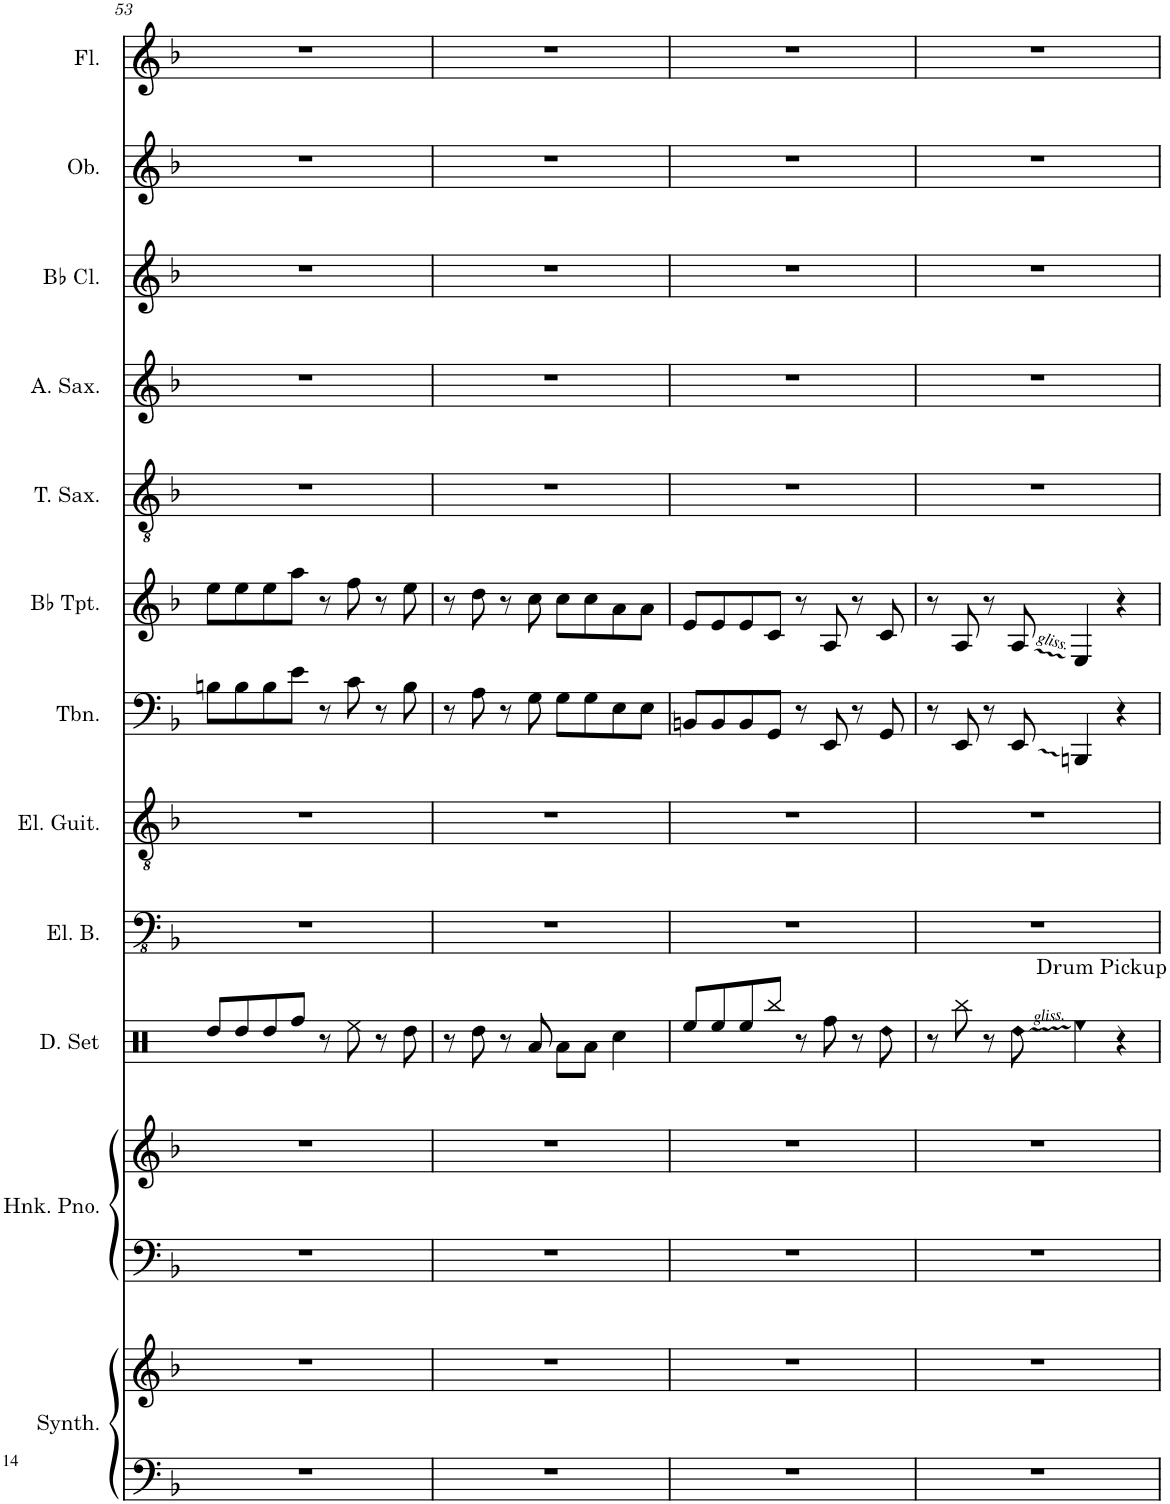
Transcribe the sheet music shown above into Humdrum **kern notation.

**kern	**kern	**kern	**kern	**kern	**kern	**kern	**kern	**kern	**kern	**kern	**kern	**kern	**kern
*part12	*part12	*part11	*part11	*part10	*part9	*part8	*part7	*part6	*part5	*part4	*part3	*part2	*part1
*staff14	*staff13	*staff12	*staff11	*staff10	*staff9	*staff8	*staff7	*staff6	*staff5	*staff4	*staff3	*staff2	*staff1
*I"Warm Synthesizer	*	*I"Honky Tonk Piano	*	*I"Drumset	*I"Electric Bass	*I"Electric Guitar	*I"Trombone	*I"Bb Trumpet	*I"Tenor Saxophone	*I"Alto Saxophone	*I"Bb Clarinet	*I"Oboe	*I"Flute
*I'Synth.	*	*I'Hnk. Pno.	*	*I'D. Set	*I'El. B.	*I'El. Guit.	*I'Tbn.	*I'Bb Tpt.	*I'T. Sax.	*I'A. Sax.	*I'Bb Cl.	*I'Ob.	*I'Fl.
!!LO:PB:g=z
*clefF4	*clefG2	*clefF4	*clefG2	*clefX	*clefFv4	*clefGv2	*clefF4	*clefG2	*clefGv2	*clefG2	*clefG2	*clefG2	*clefG2
*	*	*	*	*	*	*	*	*ITrd1c2	*ITrd8c14	*ITrd5c9	*ITrd1c2	*	*
*k[b-]	*k[b-]	*k[b-]	*k[b-]	*k[b-]	*k[b-]	*k[b-]	*k[b-]	*k[b-]	*k[b-]	*k[b-]	*k[b-]	*k[b-]	*k[b-]
*M4/4	*M4/4	*M4/4	*M4/4	*M4/4	*M4/4	*M4/4	*M4/4	*M4/4	*M4/4	*M4/4	*M4/4	*M4/4	*M4/4
=53	=53	=53	=53	=53	=53	=53	=53	=53	=53	=53	=53	=53	=53
1r	1r	1r	1r	8Rdd/L	1r	1r	8Bn\L	8ee\L	1r	1r	1r	1r	1r
.	.	.	.	8Rdd/	.	.	8B\	8ee\	.	.	.	.	.
.	.	.	.	8Rdd/	.	.	8B\	8ee\	.	.	.	.	.
.	.	.	.	8Rff/J	.	.	8e\J	8aa\J	.	.	.	.	.
.	.	.	.	8r	.	.	8r	8r	.	.	.	.	.
.	.	.	.	8Ree\	.	.	8c\	8ff\	.	.	.	.	.
.	.	.	.	8r	.	.	8r	8r	.	.	.	.	.
.	.	.	.	8Rdd\	.	.	8B\	8ee\	.	.	.	.	.
=54	=54	=54	=54	=54	=54	=54	=54	=54	=54	=54	=54	=54	=54
1r	1r	1r	1r	8r	1r	1r	8r	8r	1r	1r	1r	1r	1r
.	.	.	.	8Rdd\	.	.	8A\	8dd\	.	.	.	.	.
.	.	.	.	8r	.	.	8r	8r	.	.	.	.	.
.	.	.	.	8Ra/	.	.	8G\	8cc\	.	.	.	.	.
.	.	.	.	8Ra\L	.	.	8G\L	8cc\L	.	.	.	.	.
.	.	.	.	8Ra\J	.	.	8G\	8cc\	.	.	.	.	.
.	.	.	.	4Rcc\	.	.	8E\	8a\	.	.	.	.	.
.	.	.	.	.	.	.	8E\J	8a\J	.	.	.	.	.
=55	=55	=55	=55	=55	=55	=55	=55	=55	=55	=55	=55	=55	=55
1r	1r	1r	1r	8Ree/L	1r	1r	8BBn/L	8e/L	1r	1r	1r	1r	1r
.	.	.	.	8Ree/	.	.	8BB/	8e/	.	.	.	.	.
.	.	.	.	8Ree/	.	.	8BB/	8e/	.	.	.	.	.
.	.	.	.	8Rbb/J	.	.	8GG/J	8c/J	.	.	.	.	.
.	.	.	.	8r	.	.	8r	8r	.	.	.	.	.
.	.	.	.	8Rff\	.	.	8EE/	8A/	.	.	.	.	.
.	.	.	.	8r	.	.	8r	8r	.	.	.	.	.
!	!	!	!	!LO:N:head=diamond	!	!	!	!	!	!	!	!	!
.	.	.	.	8Rdd\	.	.	8GG/	8c/	.	.	.	.	.
=56	=56	=56	=56	=56	=56	=56	=56	=56	=56	=56	=56	=56	=56
1r	1r	1r	1r	8r	1r	1r	8r	8r	1r	1r	1r	1r	1r
.	.	.	.	8Rbb\	.	.	8EE/	8A/	.	.	.	.	.
.	.	.	.	8r	.	.	8r	8r	.	.	.	.	.
!	!	!	!	!LO:N:head=diamond	!	!	!	!	!	!	!	!	!
.	.	.	.	8Rdd\	.	.	8EE/	8A/	.	.	.	.	.
.	.	.	.	4Ree\	.	.	4BBBn/	4E/	.	.	.	.	.
!	!	!	!	!LO:TX:a:t=Drum Pickup	!	!	!	!	!	!	!	!	!
.	.	.	.	4r	.	.	4r	4r	.	.	.	.	.
=	=	=	=	=	=	=	=	=	=	=	=	=	=
*-	*-	*-	*-	*-	*-	*-	*-	*-	*-	*-	*-	*-	*-
